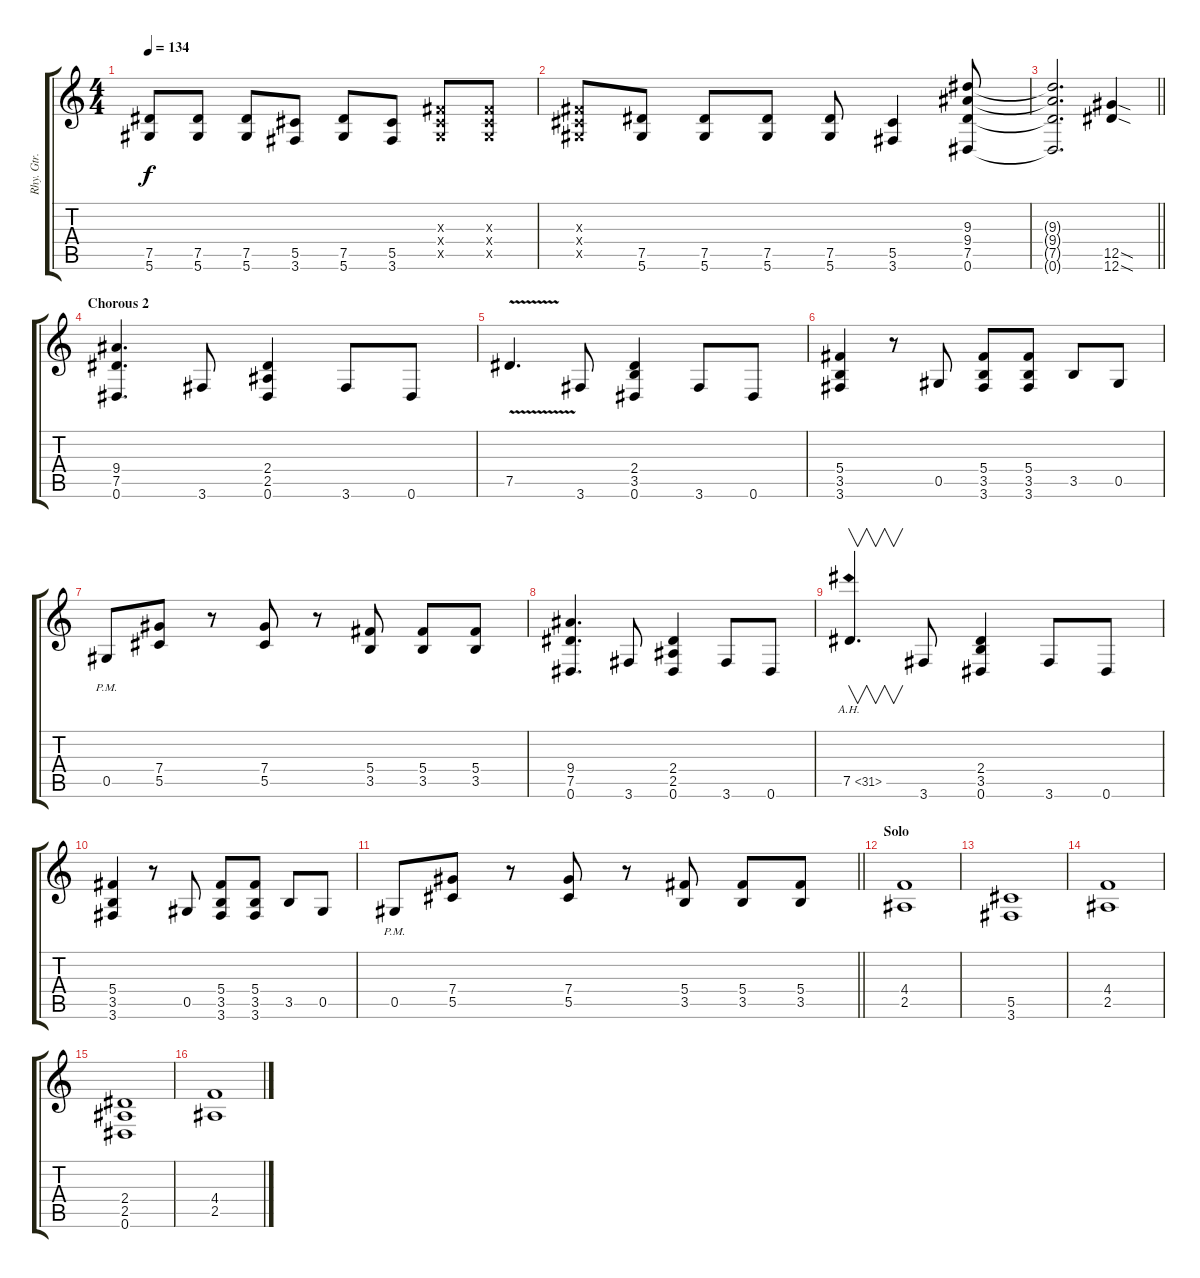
\track ("Rhy. Gtr. 1" "Rhy. Gtr. ") {instrument distortionguitar}
\staff {score tabs}
\tuning (Eb4 Bb3 Gb3 Db3 Ab2 Eb2) {hide}
\ts (4 4)
\tempo 134
\clef g2
\ks c
(7.5 5.6).8{dy f} (7.5 5.6).8 (7.5 5.6).8 (5.5 3.6).8 (7.5 5.6).8 (5.5 3.6).8 (0.3{x} 0.4{x} 0.5{x}).8 (0.3{x} 0.4{x} 0.5{x}).8 |
(0.3{x} 0.4{x} 0.5{x}).8 (7.5 5.6).8 (7.5 5.6).8 (7.5 5.6).8 (7.5 5.6).8 (5.5 3.6).4 (9.3 9.4 7.5 0.6).8 |
\barLineRight lightlight
(9.3{t} 9.4{t} 7.5{t} 0.6{t}).2{d} (12.5{sod} 12.6{sod}).4 |
\section ("" "Chorous 2")
(9.4 7.5 0.6).4{d} 3.6.8 (2.4 2.5 0.6).4 3.6.8 0.6.8 |
7.5{v}.4{d} 3.6.8 (2.4 3.5 0.6).4 3.6.8 0.6.8 |
(5.4 3.5 3.6).4 r.8 0.5.8 (5.4 3.5 3.6).8 (5.4 3.5 3.6).8 3.5.8 0.5.8 |
0.5{pm}.8 (7.4 5.5).8 r.8 (7.4 5.5).8 r.8 (5.4 3.5).8 (5.4 3.5).8 (5.4 3.5).8 |
(9.4 7.5 0.6).4{d} 3.6.8 (2.4 2.5 0.6).4 3.6.8 0.6.8 |
7.5{ah 24}.4{v d} 3.6.8 (2.4 3.5 0.6).4 3.6.8 0.6.8 |
(5.4 3.5 3.6).4 r.8 0.5.8 (5.4 3.5 3.6).8 (5.4 3.5 3.6).8 3.5.8 0.5.8 |
\barLineRight lightlight
0.5{pm}.8 (7.4 5.5).8 r.8 (7.4 5.5).8 r.8 (5.4 3.5).8 (5.4 3.5).8 (5.4 3.5).8 |
\section ("" "Solo")
(4.4 2.5).1{volume 5} |
(5.5 3.6).1 |
(4.4 2.5).1 |
(2.4 2.5 0.6).1 |
(4.4 2.5).1
